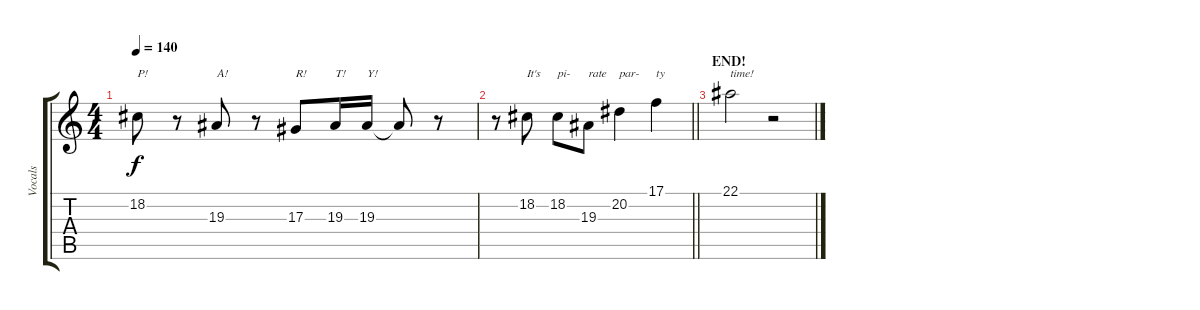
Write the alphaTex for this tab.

\track ("Vocals" "Vocals") {instrument lead2sawtooth}
\staff {score tabs}
\tuning (C4 G3 Eb3 Bb2 F2 C2) {hide}
\ts (4 4)
\tempo 140
\clef g2
\ks c
18.2.8{txt "P!" dy f} r.8 19.3.8{txt "A!"} r.8 17.3.8{txt "R!"} 19.3.16{txt "T!"} 19.3.16{txt "Y!"} 19.3{t}.8 r.8 |
\barLineRight lightlight
r.8 18.2.8{txt "It's"} 18.2.8{txt "pi-"} 19.3.8{txt "rate"} 20.2.4{txt "par-"} 17.1.4{txt "ty"} |
\section ("" "END!")
22.1.2{txt "time!"} r.2
